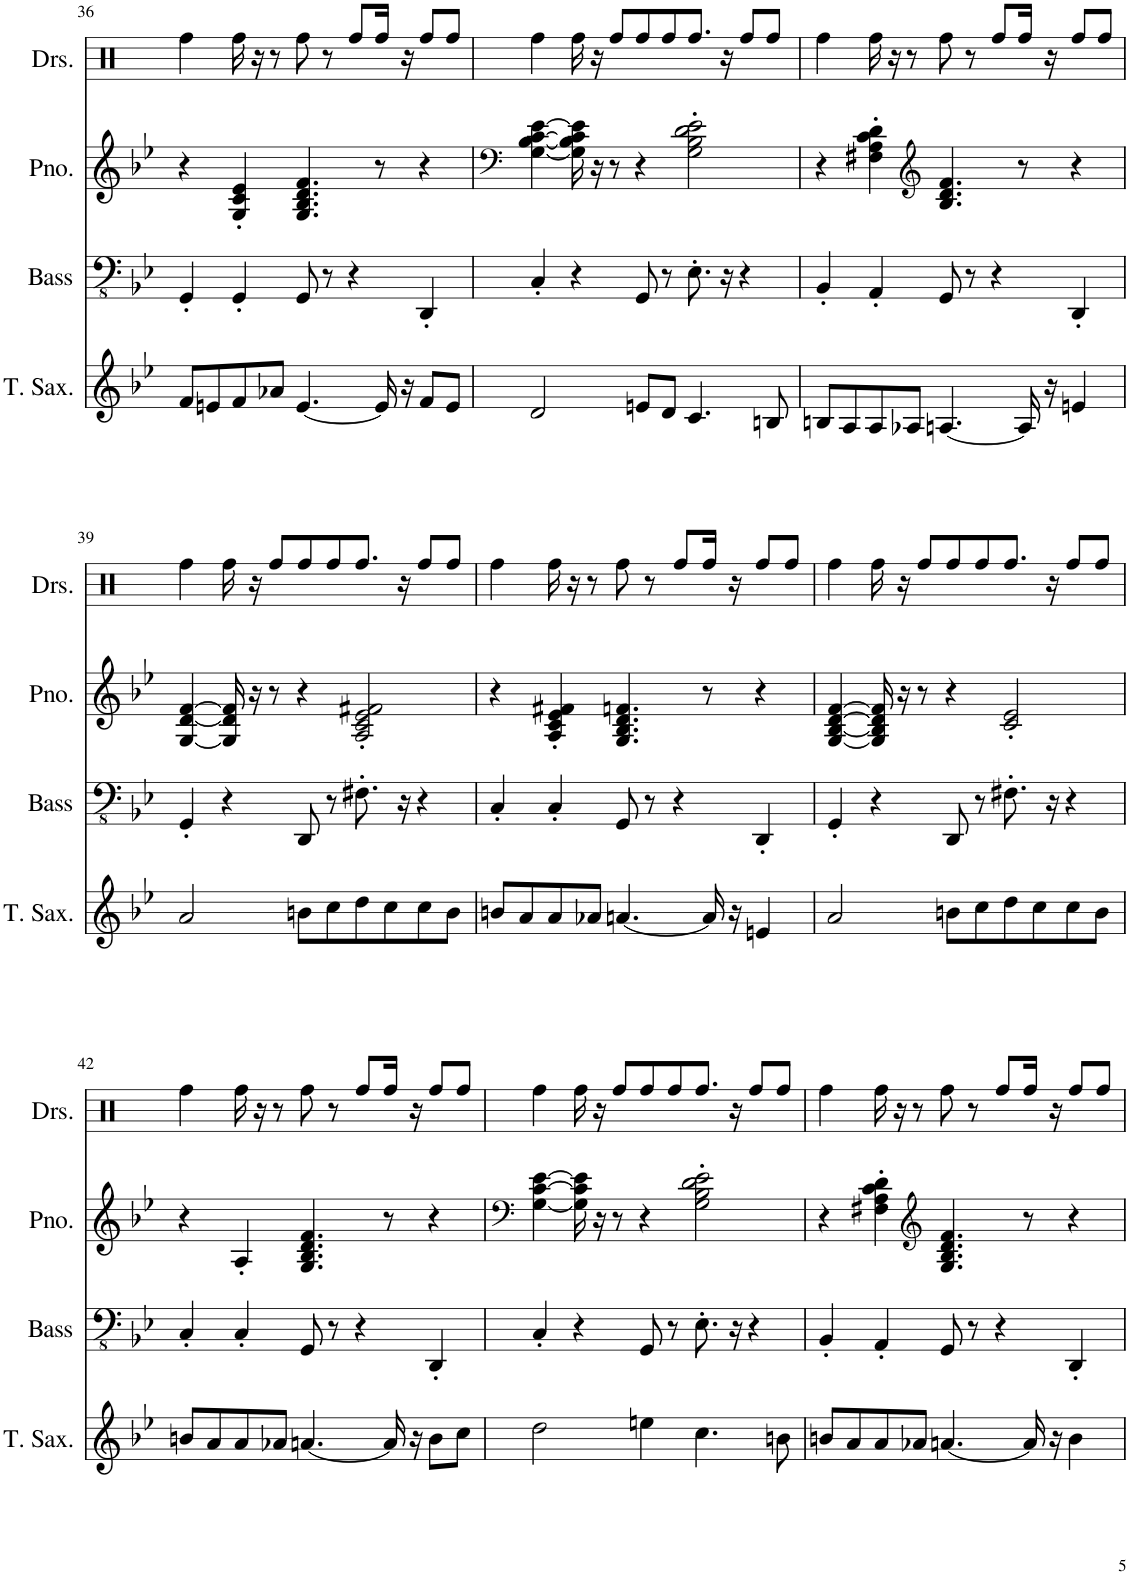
**kern	**kern	**kern	**kern
*part4	*part3	*part2	*part1
*staff4	*staff3	*staff2	*staff1
*I"Tenor Saxophone, Solo	*I"Acoustic Bass, Bass	*I"Piano, Chord	*I"Drumset, Drum
*I'T. Sax.	*I'Bass	*I'Pno.	*I'Drs.
!!LO:PB:g=z
*clefG2	*clefFv4	*clefG2	*clefX
*Trd8c14	*	*	*
*k[b-e-]	*k[b-e-]	*k[b-e-]	*k[]
*M10/8	*M10/8	*M10/8	*M10/8
=36	=36	=36	=36
8f/L	4GGG'/	4r	4Rff\
8en/	.	.	.
8f/	4GGG'/	4G/' 4c/' 4e-/'	16Rff\
.	.	.	16r
8a-X/J	.	.	8r
[4.e/	8GGG/	4.G/ 4.B-/ 4.d/ 4.f/	8Rff\
.	8r	.	8r
.	4r	.	8Rff/L
16e/]	.	8r	16Rff/Jk
16r	.	.	16r
8f/L	4DDD'/	4r	8Rff/L
8e/J	.	.	8Rff/J
=37	=37	=37	=37
*	*	*clefF4	*
2d/	4CC'/	[4G\ [4B-\ [4c\ [4e-\	4Rff\
.	4r	16G\] 16B-\] 16c\] 16e-\]	16Rff\
.	.	16r	16r
.	.	8r	8Rff/L
8en/L	8GGG/	4r	8Rff/
8d/J	8r	.	8Rff/
4.c/	8.EE-'\	2G\' 2B-\' 2d\' 2e-\'	8.Rff/J
.	16r	.	16r
.	4r	.	8Rff/L
8Bn/	.	.	8Rff/J
=38	=38	=38	=38
8Bn/L	4BBB-'/	4r	4Rff\
8A/	.	.	.
8A/	4AAA'/	4F#X\' 4A\' 4c\' 4d\'	16Rff\
.	.	.	16r
8A-X/J	.	.	8r
*	*	*clefG2	*
[4.An/	8GGG/	4.B-/ 4.d/ 4.f/	8Rff\
.	8r	.	8r
.	4r	.	8Rff/L
16A/]	.	8r	16Rff/Jk
16r	.	.	16r
4en/	4DDD'/	4r	8Rff/L
.	.	.	8Rff/J
!!LO:LB:g=z
=39	=39	=39	=39
2a/	4GGG'/	[4G/ [4d/ [4f/	4Rff\
.	4r	16G/] 16d/] 16f/]	16Rff\
.	.	16r	16r
.	.	8r	8Rff/L
8bn\L	8DDD/	4r	8Rff/
8cc\	8r	.	8Rff/
8dd\	8.FF#X'\	2A/' 2c/' 2e-/' 2f#X/'	8.Rff/J
8cc\	.	.	.
.	16r	.	16r
8cc\	4r	.	8Rff/L
8b\J	.	.	8Rff/J
=40	=40	=40	=40
8bn/L	4CC'/	4r	4Rff\
8a/	.	.	.
8a/	4CC'/	4A/' 4c/' 4e-/' 4f#X/'	16Rff\
.	.	.	16r
8a-X/J	.	.	8r
[4.an/	8GGG/	4.G/ 4.B-/ 4.d/ 4.fn/	8Rff\
.	8r	.	8r
.	4r	.	8Rff/L
16a/]	.	8r	16Rff/Jk
16r	.	.	16r
4en/	4DDD'/	4r	8Rff/L
.	.	.	8Rff/J
=41	=41	=41	=41
2a/	4GGG'/	[4G/ [4B-/ [4d/ [4f/	4Rff\
.	4r	16G/] 16B-/] 16d/] 16f/]	16Rff\
.	.	16r	16r
.	.	8r	8Rff/L
8bn\L	8DDD/	4r	8Rff/
8cc\	8r	.	8Rff/
8dd\	8.FF#X'\	2c/' 2e-/'	8.Rff/J
8cc\	.	.	.
.	16r	.	16r
8cc\	4r	.	8Rff/L
8b\J	.	.	8Rff/J
!!LO:LB:g=z
=42	=42	=42	=42
8bn/L	4CC'/	4r	4Rff\
8a/	.	.	.
8a/	4CC'/	4A'/	16Rff\
.	.	.	16r
8a-X/J	.	.	8r
[4.an/	8GGG/	4.G/ 4.B-/ 4.d/ 4.f/	8Rff\
.	8r	.	8r
.	4r	.	8Rff/L
16a/]	.	8r	16Rff/Jk
16r	.	.	16r
8b\L	4DDD'/	4r	8Rff/L
8cc\J	.	.	8Rff/J
=43	=43	=43	=43
*	*	*clefF4	*
2dd\	4CC'/	[4G\ [4c\ [4e-\	4Rff\
.	4r	16G\] 16c\] 16e-\]	16Rff\
.	.	16r	16r
.	.	8r	8Rff/L
4een\	8GGG/	4r	8Rff/
.	8r	.	8Rff/
4.cc\	8.EE-'\	2G\' 2B-\' 2d\' 2e-\'	8.Rff/J
.	16r	.	16r
.	4r	.	8Rff/L
8bn\	.	.	8Rff/J
=44	=44	=44	=44
8bn/L	4BBB-'/	4r	4Rff\
8a/	.	.	.
8a/	4AAA'/	4F#X\' 4A\' 4c\' 4d\'	16Rff\
.	.	.	16r
8a-X/J	.	.	8r
*	*	*clefG2	*
[4.an/	8GGG/	4.G/ 4.B-/ 4.d/ 4.f/	8Rff\
.	8r	.	8r
.	4r	.	8Rff/L
16a/]	.	8r	16Rff/Jk
16r	.	.	16r
4b\	4DDD'/	4r	8Rff/L
.	.	.	8Rff/J
=	=	=	=
*-	*-	*-	*-
